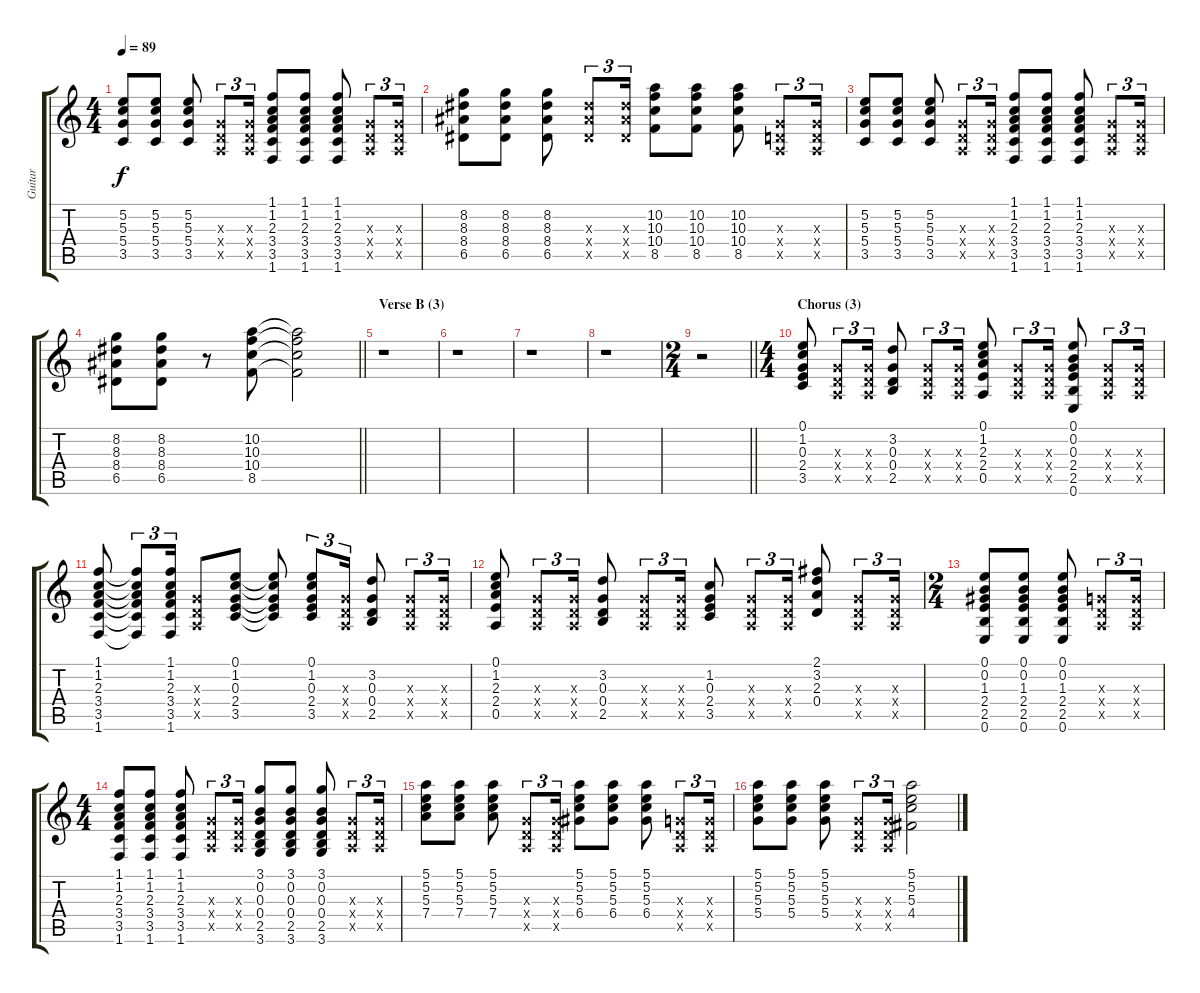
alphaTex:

\track ("Guitar" "Guitar") {instrument acousticguitarsteel}
\staff {score tabs}
\tuning (E4 B3 G3 D3 A2 E2) {hide}
\ts (4 4)
\tempo 89
\clef g2
\ks c
(5.2 5.3 5.4 3.5).8{dy f} (5.2 5.3 5.4 3.5).8 (5.2 5.3 5.4 3.5).8 (0.3{x} 0.4{x} 0.5{x}).8{tu (3 2)} (0.3{x} 0.4{x} 0.5{x}).16{tu (3 2)} (1.1 1.2 2.3 3.4 3.5 1.6).8 (1.1 1.2 2.3 3.4 3.5 1.6).8 (1.1 1.2 2.3 3.4 3.5 1.6).8 (0.3{x} 0.4{x} 0.5{x}).8{tu (3 2)} (0.3{x} 0.4{x} 0.5{x}).16{tu (3 2)} |
(8.2 8.3 8.4 6.5).8 (8.2 8.3 8.4 6.5).8 (8.2 8.3 8.4 6.5).8 (8.3{x} 8.4{x} 6.5{x}).8{tu (3 2)} (8.3{x} 8.4{x} 6.5{x}).16{tu (3 2)} (10.2 10.3 10.4 8.5).8 (10.2 10.3 10.4 8.5).8 (10.2 10.3 10.4 8.5).8 (0.3{x} 0.4{x} 0.5{x}).8{tu (3 2)} (0.3{x} 0.4{x} 0.5{x}).16{tu (3 2)} |
(5.2 5.3 5.4 3.5).8 (5.2 5.3 5.4 3.5).8 (5.2 5.3 5.4 3.5).8 (0.3{x} 0.4{x} 0.5{x}).8{tu (3 2)} (0.3{x} 0.4{x} 0.5{x}).16{tu (3 2)} (1.1 1.2 2.3 3.4 3.5 1.6).8 (1.1 1.2 2.3 3.4 3.5 1.6).8 (1.1 1.2 2.3 3.4 3.5 1.6).8 (0.3{x} 0.4{x} 0.5{x}).8{tu (3 2)} (0.3{x} 0.4{x} 0.5{x}).16{tu (3 2)} |
\barLineRight lightlight
(8.2 8.3 8.4 6.5).8 (8.2 8.3 8.4 6.5).8 r.8 (10.2 10.3 10.4 8.5).8 (10.2{t} 10.3{t} 10.4{t} 8.5{t}).2 |
\section ("" "Verse B (3)")
r.1 |
r.1 |
r.1 |
r.1 |
\ts (2 4)
\barLineRight lightlight
r.2 |
\ts (4 4)
\section ("" "Chorus (3)")
(0.1 1.2 0.3 2.4 3.5).8 (0.3{x} 0.4{x} 0.5{x}).8{tu (3 2)} (0.3{x} 0.4{x} 0.5{x}).16{tu (3 2)} (3.2 0.3 0.4 2.5).8 (0.3{x} 0.4{x} 0.5{x}).8{tu (3 2)} (0.3{x} 0.4{x} 0.5{x}).16{tu (3 2)} (0.1 1.2 2.3 2.4 0.5).8 (0.3{x} 0.4{x} 0.5{x}).8{tu (3 2)} (0.3{x} 0.4{x} 0.5{x}).16{tu (3 2)} (0.1 0.2 0.3 2.4 2.5 0.6).8 (0.3{x} 0.4{x} 0.5{x}).8{tu (3 2)} (0.3{x} 0.4{x} 0.5{x}).16{tu (3 2)} |
(1.1 1.2 2.3 3.4 3.5 1.6).8 (1.1{t} 1.2{t} 2.3{t} 3.4{t} 3.5{t} 1.6{t}).8{tu (3 2)} (1.1 1.2 2.3 3.4 3.5 1.6).16{tu (3 2)} (0.3{x} 0.4{x} 0.5{x}).8 (0.1 1.2 0.3 2.4 3.5).8 (0.1{t} 1.2{t} 0.3{t} 2.4{t} 3.5{t}).8 (0.1 1.2 0.3 2.4 3.5).8{tu (3 2)} (0.3{x} 0.4{x} 0.5{x}).16{tu (3 2)} (3.2 0.3 0.4 2.5).8 (0.3{x} 0.4{x} 0.5{x}).8{tu (3 2)} (0.3{x} 0.4{x} 0.5{x}).16{tu (3 2)} |
(0.1 1.2 2.3 2.4 0.5).8 (0.3{x} 0.4{x} 0.5{x}).8{tu (3 2)} (0.3{x} 0.4{x} 0.5{x}).16{tu (3 2)} (3.2 0.3 0.4 2.5).8 (0.3{x} 0.4{x} 0.5{x}).8{tu (3 2)} (0.3{x} 0.4{x} 0.5{x}).16{tu (3 2)} (1.2 0.3 2.4 3.5).8 (0.3{x} 0.4{x} 0.5{x}).8{tu (3 2)} (0.3{x} 0.4{x} 0.5{x}).16{tu (3 2)} (2.1 3.2 2.3 0.4).8 (0.3{x} 0.4{x} 0.5{x}).8{tu (3 2)} (0.3{x} 0.4{x} 0.5{x}).16{tu (3 2)} |
\ts (2 4)
(0.1 0.2 1.3 2.4 2.5 0.6).8 (0.1 0.2 1.3 2.4 2.5 0.6).8 (0.1 0.2 1.3 2.4 2.5 0.6).8 (0.3{x} 0.4{x} 0.5{x}).8{tu (3 2)} (0.3{x} 0.4{x} 0.5{x}).16{tu (3 2)} |
\ts (4 4)
(1.1 1.2 2.3 3.4 3.5 1.6).8 (1.1 1.2 2.3 3.4 3.5 1.6).8 (1.1 1.2 2.3 3.4 3.5 1.6).8 (0.3{x} 0.4{x} 0.5{x}).8{tu (3 2)} (0.3{x} 0.4{x} 0.5{x}).16{tu (3 2)} (3.1 0.2 0.3 0.4 2.5 3.6).8 (3.1 0.2 0.3 0.4 2.5 3.6).8 (3.1 0.2 0.3 0.4 2.5 3.6).8 (0.3{x} 0.4{x} 0.5{x}).8{tu (3 2)} (0.3{x} 0.4{x} 0.5{x}).16{tu (3 2)} |
(5.1 5.2 5.3 7.4).8 (5.1 5.2 5.3 7.4).8 (5.1 5.2 5.3 7.4).8 (0.3{x} 0.4{x} 0.5{x}).8{tu (3 2)} (0.3{x} 0.4{x} 0.5{x}).16{tu (3 2)} (5.1 5.2 5.3 6.4).8 (5.1 5.2 5.3 6.4).8 (5.1 5.2 5.3 6.4).8 (0.3{x} 0.4{x} 0.5{x}).8{tu (3 2)} (0.3{x} 0.4{x} 0.5{x}).16{tu (3 2)} |
(5.1 5.2 5.3 5.4).8 (5.1 5.2 5.3 5.4).8 (5.1 5.2 5.3 5.4).8 (0.3{x} 0.4{x} 0.5{x}).8{tu (3 2)} (0.3{x} 0.4{x} 0.5{x}).16{tu (3 2)} (5.1 5.2 5.3 4.4).2
